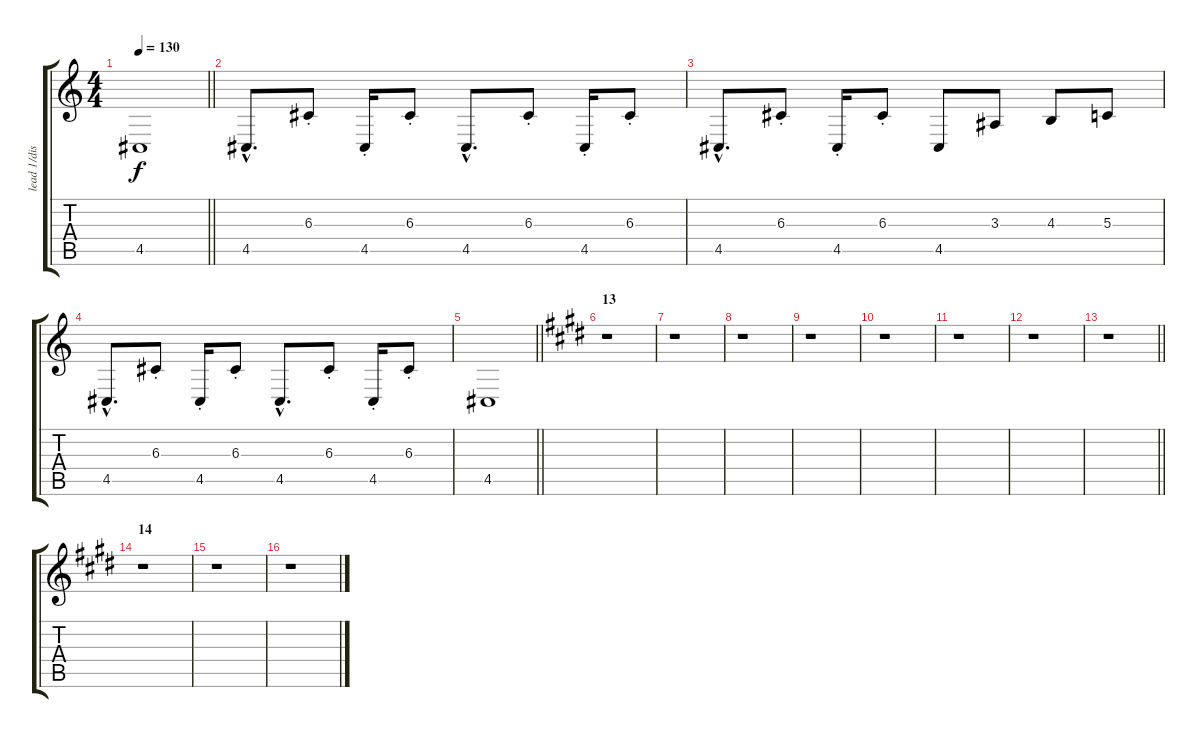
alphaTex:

\track ("lead 1/distortion guitar" "lead 1/dis") {instrument lead5charang}
\staff {score tabs}
\tuning (E4 B3 G3 D3 A2 E2) {hide}
\ts (4 4)
\tempo 130
\clef g2
\barLineRight lightlight
\ks c
4.5.1{dy f} |
4.5{hac}.8{d} 6.3{st}.8 4.5{st}.16 6.3{st}.8 4.5{hac}.8{d} 6.3{st}.8 4.5{st}.16 6.3{st}.8 |
4.5{hac}.8{d} 6.3{st}.8 4.5{st}.16 6.3{st}.8 4.5.8 3.3.8 4.3.8 5.3.8 |
4.5{hac}.8{d} 6.3{st}.8 4.5{st}.16 6.3{st}.8 4.5{hac}.8{d} 6.3{st}.8 4.5{st}.16 6.3{st}.8 |
\barLineRight lightlight
4.5.1 |
\section ("" "13")
\ks e
r.1 |
r.1 |
r.1 |
r.1 |
r.1 |
r.1 |
r.1 |
\barLineRight lightlight
r.1 |
\section ("" "14")
r.1 |
r.1 |
r.1
